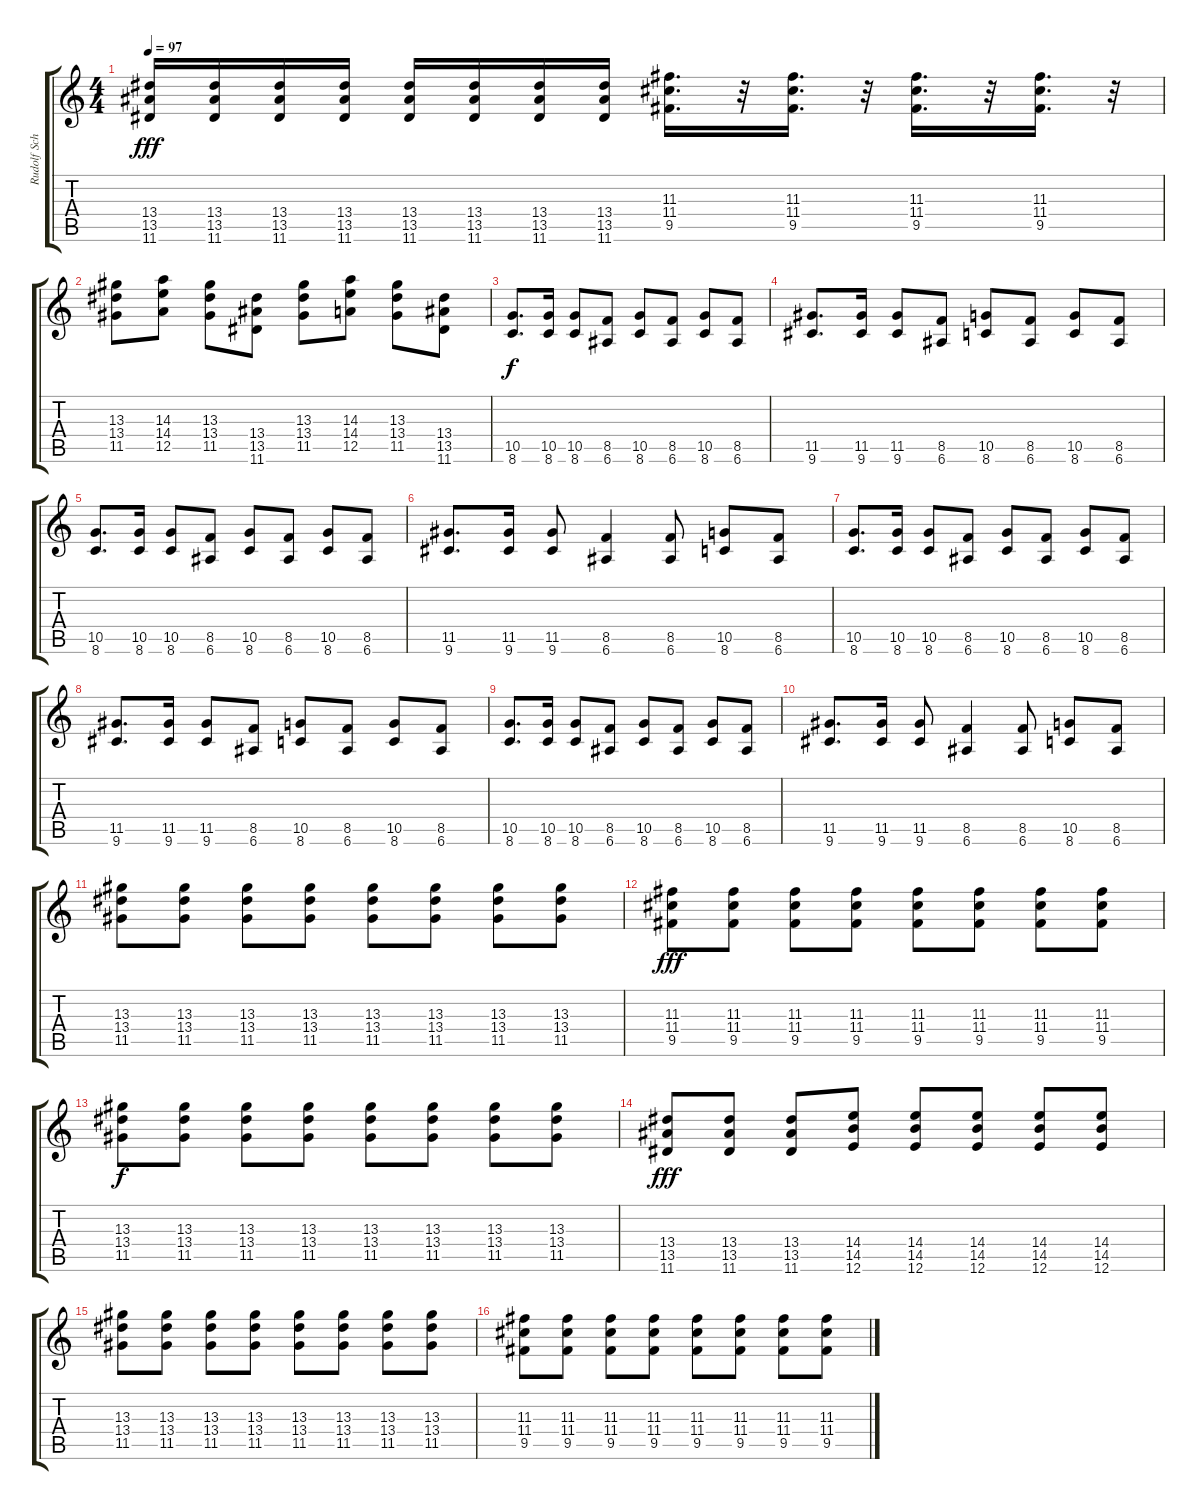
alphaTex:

\track ("Rudolf Schenker" "Rudolf Sch") {instrument overdrivenguitar}
\staff {score tabs}
\tuning (E4 B3 G3 D3 A2 E2) {hide}
\ts (4 4)
\tempo 97
\clef g2
\ks c
(13.4 13.5 11.6).16{dy fff} (13.4 13.5 11.6).16 (13.4 13.5 11.6).16 (13.4 13.5 11.6).16 (13.4 13.5 11.6).16 (13.4 13.5 11.6).16 (13.4 13.5 11.6).16 (13.4 13.5 11.6).16 (11.3 11.4 9.5).16{d} r.32 (11.3 11.4 9.5).16{d} r.32 (11.3 11.4 9.5).16{d} r.32 (11.3 11.4 9.5).16{d} r.32 |
(13.3 13.4 11.5).8 (14.3 14.4 12.5).8 (13.3 13.4 11.5).8 (13.4 13.5 11.6).8 (13.3 13.4 11.5).8 (14.3 14.4 12.5).8 (13.3 13.4 11.5).8 (13.4 13.5 11.6).8 |
(10.5 8.6).8{d dy f} (10.5 8.6).16 (10.5 8.6).8 (8.5 6.6).8 (10.5 8.6).8 (8.5 6.6).8 (10.5 8.6).8 (8.5 6.6).8 |
(11.5 9.6).8{d} (11.5 9.6).16 (11.5 9.6).8 (8.5 6.6).8 (10.5 8.6).8 (8.5 6.6).8 (10.5 8.6).8 (8.5 6.6).8 |
(10.5 8.6).8{d} (10.5 8.6).16 (10.5 8.6).8 (8.5 6.6).8 (10.5 8.6).8 (8.5 6.6).8 (10.5 8.6).8 (8.5 6.6).8 |
(11.5 9.6).8{d} (11.5 9.6).16 (11.5 9.6).8 (8.5 6.6).4 (8.5 6.6).8 (10.5 8.6).8 (8.5 6.6).8 |
(10.5 8.6).8{d} (10.5 8.6).16 (10.5 8.6).8 (8.5 6.6).8 (10.5 8.6).8 (8.5 6.6).8 (10.5 8.6).8 (8.5 6.6).8 |
(11.5 9.6).8{d} (11.5 9.6).16 (11.5 9.6).8 (8.5 6.6).8 (10.5 8.6).8 (8.5 6.6).8 (10.5 8.6).8 (8.5 6.6).8 |
(10.5 8.6).8{d} (10.5 8.6).16 (10.5 8.6).8 (8.5 6.6).8 (10.5 8.6).8 (8.5 6.6).8 (10.5 8.6).8 (8.5 6.6).8 |
(11.5 9.6).8{d} (11.5 9.6).16 (11.5 9.6).8 (8.5 6.6).4 (8.5 6.6).8 (10.5 8.6).8 (8.5 6.6).8 |
(13.3 13.4 11.5).8 (13.3 13.4 11.5).8 (13.3 13.4 11.5).8 (13.3 13.4 11.5).8 (13.3 13.4 11.5).8 (13.3 13.4 11.5).8 (13.3 13.4 11.5).8 (13.3 13.4 11.5).8 |
(11.3 11.4 9.5).8{dy fff} (11.3 11.4 9.5).8 (11.3 11.4 9.5).8 (11.3 11.4 9.5).8 (11.3 11.4 9.5).8 (11.3 11.4 9.5).8 (11.3 11.4 9.5).8 (11.3 11.4 9.5).8 |
(13.3 13.4 11.5).8{dy f} (13.3 13.4 11.5).8 (13.3 13.4 11.5).8 (13.3 13.4 11.5).8 (13.3 13.4 11.5).8 (13.3 13.4 11.5).8 (13.3 13.4 11.5).8 (13.3 13.4 11.5).8 |
(13.4 13.5 11.6).8{dy fff} (13.4 13.5 11.6).8 (13.4 13.5 11.6).8 (14.4 14.5 12.6).8 (14.4 14.5 12.6).8 (14.4 14.5 12.6).8 (14.4 14.5 12.6).8 (14.4 14.5 12.6).8 |
(13.3 13.4 11.5).8 (13.3 13.4 11.5).8 (13.3 13.4 11.5).8 (13.3 13.4 11.5).8 (13.3 13.4 11.5).8 (13.3 13.4 11.5).8 (13.3 13.4 11.5).8 (13.3 13.4 11.5).8 |
(11.3 11.4 9.5).8 (11.3 11.4 9.5).8 (11.3 11.4 9.5).8 (11.3 11.4 9.5).8 (11.3 11.4 9.5).8 (11.3 11.4 9.5).8 (11.3 11.4 9.5).8 (11.3 11.4 9.5).8
